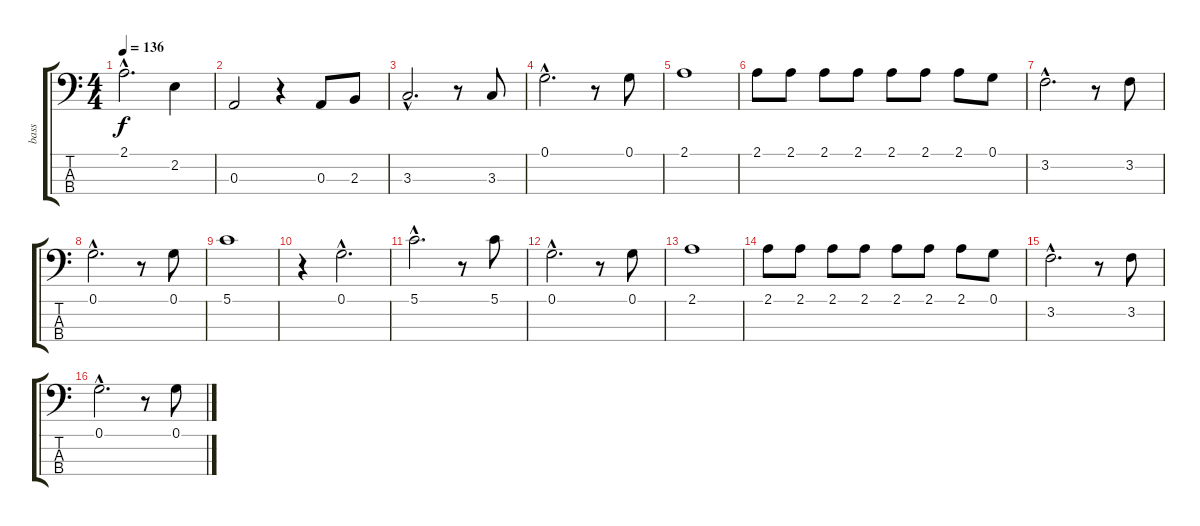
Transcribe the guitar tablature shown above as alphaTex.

\track ("bass           " "bass      ") {instrument fretlessbass}
\staff {score tabs}
\tuning (G2 D2 A1 E1) {hide}
\ts (4 4)
\tempo 136
\clef f4
\ks c
2.1{hac}.2{d dy f} 2.2.4 |
0.3.2 r.4 0.3.8 2.3.8 |
3.3{hac}.2{d} r.8 3.3.8 |
0.1{hac}.2{d} r.8 0.1.8 |
2.1.1 |
2.1.8 2.1.8 2.1.8 2.1.8 2.1.8 2.1.8 2.1.8 0.1.8 |
3.2{hac}.2{d} r.8 3.2.8 |
0.1{hac}.2{d} r.8 0.1.8 |
5.1.1 |
r.4 0.1{hac}.2{d} |
5.1{hac}.2{d} r.8 5.1.8 |
0.1{hac}.2{d} r.8 0.1.8 |
2.1.1 |
2.1.8 2.1.8 2.1.8 2.1.8 2.1.8 2.1.8 2.1.8 0.1.8 |
3.2{hac}.2{d} r.8 3.2.8 |
0.1{hac}.2{d} r.8 0.1.8
